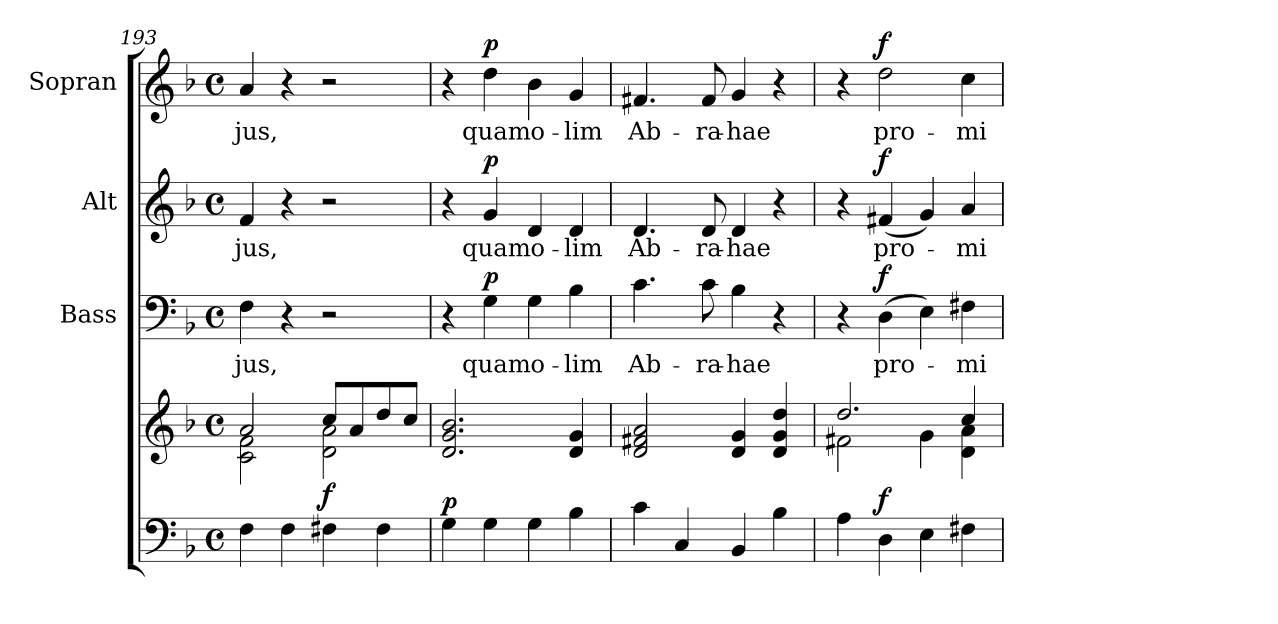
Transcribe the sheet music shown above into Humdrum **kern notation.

**kern	**kern	**dynam	**kern	**text	**dynam	**kern	**text	**dynam	**kern	**text	**dynam
*part4	*part4	*part4	*part3	*part3	*part3	*part2	*part2	*part2	*part1	*part1	*part1
*staff5	*staff4	*staff4/5	*staff3	*staff3	*staff3	*staff2	*staff2	*staff2	*staff1	*staff1	*staff1
*	*	*	*I"Bass	*	*	*I"Alt	*	*	*I"Sopran	*	*
*	*	*	*I'B.	*	*	*I'A.	*	*	*I'S.	*	*
!!LO:PB:g=z
*clefF4	*clefG2	*	*clefF4	*	*	*clefG2	*	*	*clefG2	*	*
*k[b-]	*k[b-]	*	*k[b-]	*	*	*k[b-]	*	*	*k[b-]	*	*
*F:	*F:	*	*F:	*	*	*F:	*	*	*F:	*	*
*M4/4	*M4/4	*	*M4/4	*	*	*M4/4	*	*	*M4/4	*	*
*met(c)	*met(c)	*	*met(c)	*	*	*met(c)	*	*	*met(c)	*	*
=193	=193	=193	=193	=193	=193	=193	=193	=193	=193	=193	=193
*	*^	*	*	*	*	*	*	*	*	*	*
!	!	!	!	!	!LO:LY:b	!	!	!LO:LY:b	!	!	!LO:LY:b	!
4F\	2a/	2c\ 2f\	.	4F\	-jus,	.	4f/	-jus,	.	4a/	-jus,	.
4F\	.	.	.	4r	.	.	4r	.	.	4r	.	.
!	!	!	!LO:DY:a=2	!	!	!	!	!	!	!	!	!
4F#X\	8cc/L	2d\ 2a\	f	2r	.	.	2r	.	.	2r	.	.
.	8a/	.	.	.	.	.	.	.	.	.	.	.
4F#\	8dd/	.	.	.	.	.	.	.	.	.	.	.
.	8cc/J	.	.	.	.	.	.	.	.	.	.	.
*	*v	*v	*	*	*	*	*	*	*	*	*	*
=194	=194	=194	=194	=194	=194	=194	=194	=194	=194	=194	=194
!	!	!LO:DY:a=2	!	!	!	!	!	!	!	!	!
4G\	2.d/ 2.g/ 2.b-/	p	4r	.	.	4r	.	.	4r	.	.
!	!	!	!	!LO:LY:b	!LO:DY:a	!	!LO:LY:b	!LO:DY:a	!	!LO:LY:b	!LO:DY:a
4G\	.	.	4G\	quam	p	4g/	quam	p	4dd\	quam	p
!	!	!	!	!LO:LY:b	!	!	!LO:LY:b	!	!	!LO:LY:b	!
4G\	.	.	4G\	o-	.	4d/	o-	.	4b-\	o-	.
!	!	!	!	!LO:LY:b	!	!	!LO:LY:b	!	!	!LO:LY:b	!
4B-\	4d/ 4g/	.	4B-\	-lim	.	4d/	-lim	.	4g/	-lim	.
=195	=195	=195	=195	=195	=195	=195	=195	=195	=195	=195	=195
!	!	!	!	!LO:LY:b	!	!	!LO:LY:b	!	!	!LO:LY:b	!
4c\	2d/ 2f#X/ 2a/	.	4.c\	Ab-	.	4.d/	Ab-	.	4.f#X/	Ab-	.
4C/	.	.	.	.	.	.	.	.	.	.	.
!	!	!	!	!LO:LY:b	!	!	!LO:LY:b	!	!	!LO:LY:b	!
.	.	.	8c\	-ra-	.	8d/	-ra-	.	8f#/	-ra-	.
!	!	!	!	!LO:LY:b	!	!	!LO:LY:b	!	!	!LO:LY:b	!
4BB-/	4d/ 4g/	.	4B-\	-hae	.	4d/	-hae	.	4g/	-hae	.
4B-\	4d/ 4g/ 4dd/	.	4r	.	.	4r	.	.	4r	.	.
=196	=196	=196	=196	=196	=196	=196	=196	=196	=196	=196	=196
*	*^	*	*	*	*	*	*	*	*	*	*
4A\	2.dd/	2f#X\	.	4r	.	.	4r	.	.	4r	.	.
!	!	!	!LO:DY:a=2	!	!LO:LY:b	!LO:DY:a	!	!LO:LY:b	!LO:DY:a	!	!LO:LY:b	!LO:DY:a
4D\	.	.	f	(>4D\	pro-	f	(<4f#X/	pro-	f	2dd\	pro-	f
4E\	.	4g\	.	4E\)	.	.	4g/)	.	.	.	.	.
!	!	!	!	!	!LO:LY:b	!	!	!LO:LY:b	!	!	!LO:LY:b	!
4F#X\	4cc/	4d\ 4a\	.	4F#X\	-mi-	.	4a/	-mi-	.	4cc\	-mi-	.
*	*v	*v	*	*	*	*	*	*	*	*	*	*
=	=	=	=	=	=	=	=	=	=	=	=
*-	*-	*-	*-	*-	*-	*-	*-	*-	*-	*-	*-
